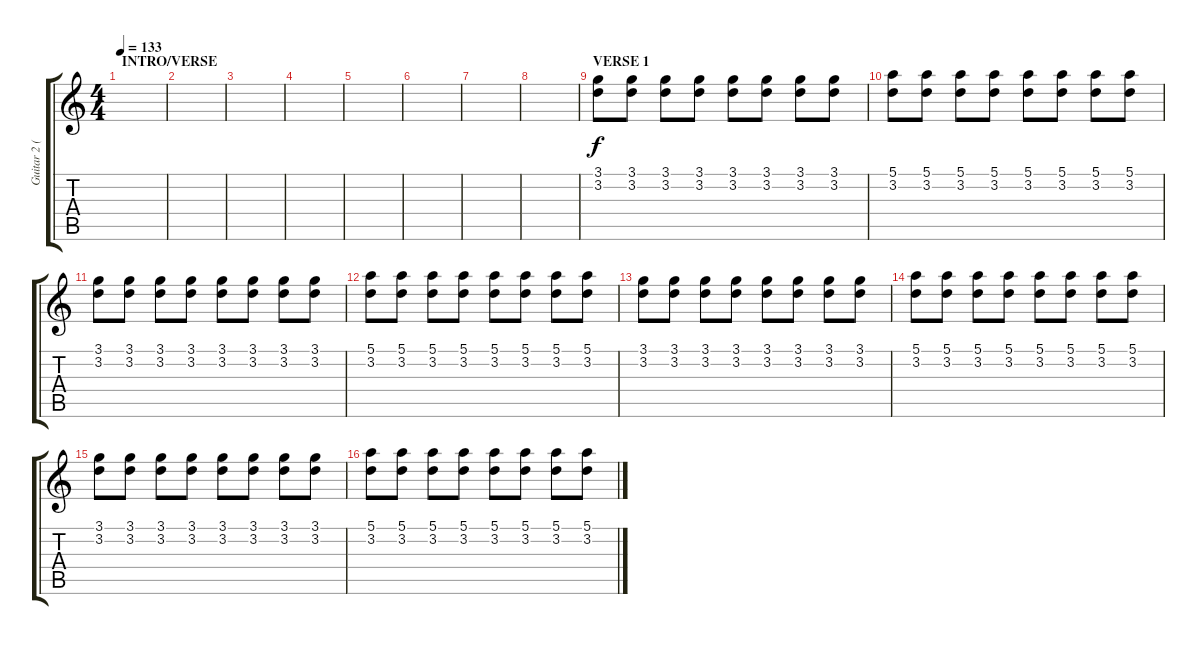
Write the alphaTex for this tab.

\track ("Guitar 2 (Clean)" "Guitar 2 (") {instrument electricguitarclean}
\staff {score tabs}
\tuning (E4 B3 G3 D3 A2 E2) {hide}
\ts (4 4)
\section ("" "INTRO/VERSE")
\tempo 133
\clef g2
\ks c
|
|
|
|
|
|
|
|
\section ("" "VERSE 1")
(3.1 3.2).8 (3.1 3.2).8 (3.1 3.2).8 (3.1 3.2).8 (3.1 3.2).8 (3.1 3.2).8 (3.1 3.2).8 (3.1 3.2).8 |
(5.1 3.2).8 (5.1 3.2).8 (5.1 3.2).8 (5.1 3.2).8 (5.1 3.2).8 (5.1 3.2).8 (5.1 3.2).8 (5.1 3.2).8 |
(3.1 3.2).8 (3.1 3.2).8 (3.1 3.2).8 (3.1 3.2).8 (3.1 3.2).8 (3.1 3.2).8 (3.1 3.2).8 (3.1 3.2).8 |
(5.1 3.2).8 (5.1 3.2).8 (5.1 3.2).8 (5.1 3.2).8 (5.1 3.2).8 (5.1 3.2).8 (5.1 3.2).8 (5.1 3.2).8 |
(3.1 3.2).8 (3.1 3.2).8 (3.1 3.2).8 (3.1 3.2).8 (3.1 3.2).8 (3.1 3.2).8 (3.1 3.2).8 (3.1 3.2).8 |
(5.1 3.2).8 (5.1 3.2).8 (5.1 3.2).8 (5.1 3.2).8 (5.1 3.2).8 (5.1 3.2).8 (5.1 3.2).8 (5.1 3.2).8 |
(3.1 3.2).8 (3.1 3.2).8 (3.1 3.2).8 (3.1 3.2).8 (3.1 3.2).8 (3.1 3.2).8 (3.1 3.2).8 (3.1 3.2).8 |
(5.1 3.2).8 (5.1 3.2).8 (5.1 3.2).8 (5.1 3.2).8 (5.1 3.2).8 (5.1 3.2).8 (5.1 3.2).8 (5.1 3.2).8
